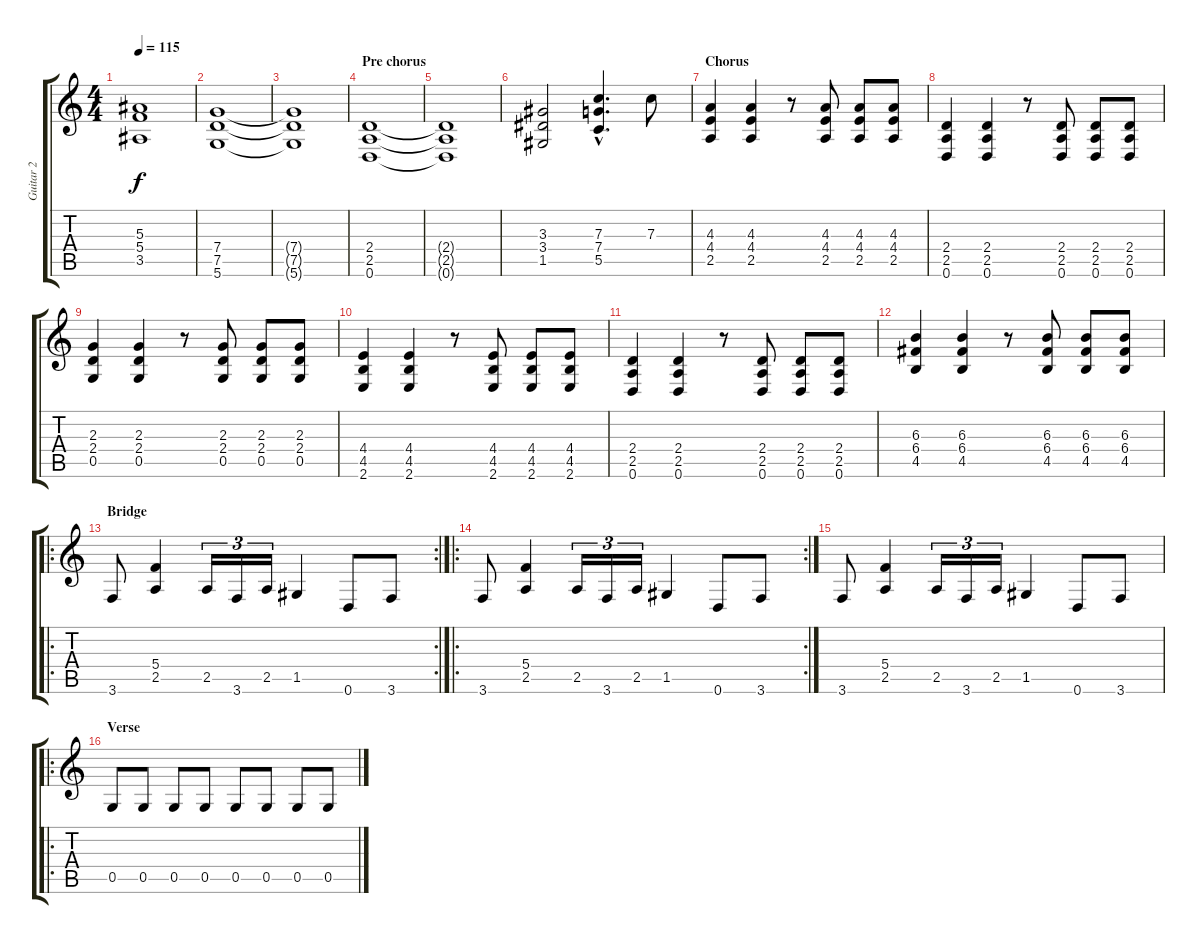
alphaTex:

\track ("Guitar 2" "Guitar 2") {instrument distortionguitar}
\staff {score tabs}
\tuning (D4 A3 F3 C3 G2 D2) {hide}
\ts (4 4)
\tempo 115
\clef g2
\ks c
(5.3{t} 5.4{t} 3.5{t}).1{dy f} |
(7.4 7.5 5.6).1 |
(7.4{t} 7.5{t} 5.6{t}).1 |
\section ("" "Pre chorus")
(2.4 2.5 0.6).1 |
(2.4{t} 2.5{t} 0.6{t}).1 |
(3.3 3.4 1.5).2 (7.3{hac} 7.4{hac} 5.5{hac}).4{d} 7.3.8{instrument guitarfretnoise} |
\section ("" "Chorus")
(4.3 4.4 2.5).4{instrument distortionguitar} (4.3 4.4 2.5).4 r.8 (4.3 4.4 2.5).8 (4.3 4.4 2.5).8 (4.3 4.4 2.5).8 |
(2.4 2.5 0.6).4 (2.4 2.5 0.6).4 r.8 (2.4 2.5 0.6).8 (2.4 2.5 0.6).8 (2.4 2.5 0.6).8 |
(2.3 2.4 0.5).4 (2.3 2.4 0.5).4 r.8 (2.3 2.4 0.5).8 (2.3 2.4 0.5).8 (2.3 2.4 0.5).8 |
(4.4 4.5 2.6).4 (4.4 4.5 2.6).4 r.8 (4.4 4.5 2.6).8 (4.4 4.5 2.6).8 (4.4 4.5 2.6).8 |
(2.4 2.5 0.6).4 (2.4 2.5 0.6).4 r.8 (2.4 2.5 0.6).8 (2.4 2.5 0.6).8 (2.4 2.5 0.6).8 |
(6.3 6.4 4.5).4 (6.3 6.4 4.5).4 r.8 (6.3 6.4 4.5).8 (6.3 6.4 4.5).8 (6.3 6.4 4.5).8 |
\ro
\rc 2
\section ("" "Bridge")
3.6.8{instrument distortionguitar} (5.4 2.5).4 2.5.16{tu (3 2)} 3.6.16{tu (3 2)} 2.5.16{tu (3 2)} 1.5.4 0.6.8 3.6.8 |
\ro
\rc 2
3.6.8 (5.4 2.5).4 2.5.16{tu (3 2)} 3.6.16{tu (3 2)} 2.5.16{tu (3 2)} 1.5.4 0.6.8 3.6.8 |
3.6.8 (5.4 2.5).4 2.5.16{tu (3 2)} 3.6.16{tu (3 2)} 2.5.16{tu (3 2)} 1.5.4 0.6.8 3.6.8 |
\ro
\section ("" "Verse")
0.5.8 0.5.8 0.5.8 0.5.8 0.5.8 0.5.8 0.5.8 0.5.8
